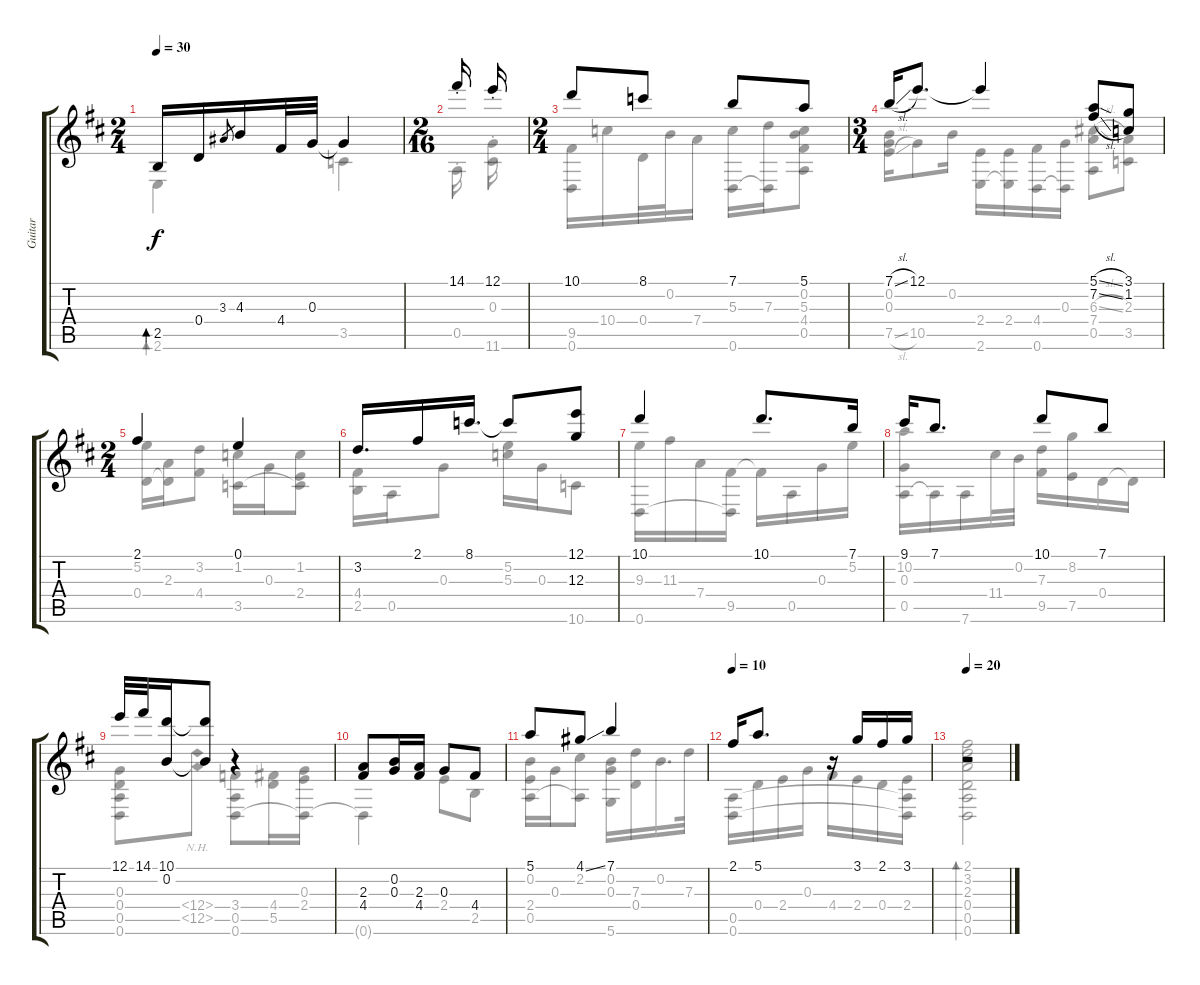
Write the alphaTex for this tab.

\track ("Guitar" "Guitar") {instrument acousticguitarnylon}
\staff {score tabs}
\tuning (E4 B3 G3 D3 A2 D2) {hide}
\voice
\ts (2 4)
\tempo 30
\clef g2
\ks d
2.5.16{bd 120 dy f} 0.4.16 3.3.8{gr} 4.3.16 4.4.32 0.3.32 0.3{t}.4 |
\ts (2 16)
14.1{st}.16 12.1{st}.16 |
\ts (2 4)
10.1.8 8.1.8 7.1.8 5.1.8 |
\ts (3 4)
7.1{sl}.16 12.1.8{d} 12.1{t}.4 (5.1{sl} 7.2{sl}).8 (3.1 1.2).8 |
\ts (2 4)
2.1.4 0.1.4 |
3.2.16{d} 2.1.16 8.1.16{d} 8.1{t}.8 (12.1 12.3).8 |
10.1.4 10.1.8{d} 7.1.16 |
9.1.16 7.1.8{d} 10.1.8 7.1.8 |
12.1.32 14.1.32 (10.1 0.2).16 (10.1{t} 0.2{t}).8 r.4 |
(2.3 4.4).8 (0.2 0.3).16 (2.3 4.4).16 0.3.8 4.4.8 |
5.1.8 4.1{ss}.8 7.1.4 |
\tempo 10
2.1.16 5.1.8{d} r.16 3.1.16 2.1.16 3.1.16 |
\tempo 20
r.2
\voice
\clef g2
\ottava regular
\simile none
\ks d
2.6.4{bd 120 dy f} 3.5.4 |
0.5{st}.16 (0.3{st} 11.6{st}).16 |
(9.5 0.6).16 10.4.16 0.4.32 0.2.32 7.4.16 (5.3 0.6).16 (7.3 0.6{t}).16 (0.2 5.3 4.4 0.5).8 |
(0.2 0.3 7.5{sl}).16 10.5.8 0.2.16 (2.4 2.6).16 (2.4 2.6{t}).16 (4.4 0.6).16 (0.3 0.6{t}).16 (6.3{sl} 7.4 0.5).8 (2.3 3.5).8 |
(5.2 0.4).16 (2.3 0.4{t}).16 (3.2 4.4).8 (1.2 3.5).16 0.3.16 (1.2 2.4 3.5{t}).8 |
(4.4 2.5).16 0.5.16 0.3.8 (5.2 5.3).16 0.3.16 10.6.8 |
(9.3 0.6).16 11.3.16 7.4.16 (9.5 0.6{t}).16 9.5{t}.16 0.5.16 0.3.16 5.2.16 |
(10.2 0.3 0.5).16 0.5{t}.16 7.6.16 11.4.32 0.2.32 (7.3 9.5).16 (8.2 7.5).16 0.4.16 0.4{t}.16 |
(0.3 0.4 0.5 0.6).8 (12.4{nh} 12.5{nh}).8 (3.4 0.5 0.6).8 (4.4 5.5).16 (0.3 2.4 0.6{t}).16 |
0.6{t}.4 2.4.8 2.5.8 |
(0.2 2.4 0.5).16 0.3.16 (2.2 0.5{t}).8 (0.2 0.3 5.6).16 (7.3 0.4).16 0.2.16{d} 7.3.32 |
(0.5 0.6).16 0.4.16 2.4.16 0.3.16 4.4.16 2.4.16 0.4.16 (2.4 0.5{t} 0.6{t}).16 |
(2.1 3.2 2.3 0.4 0.5 0.6).2{bd 30}
